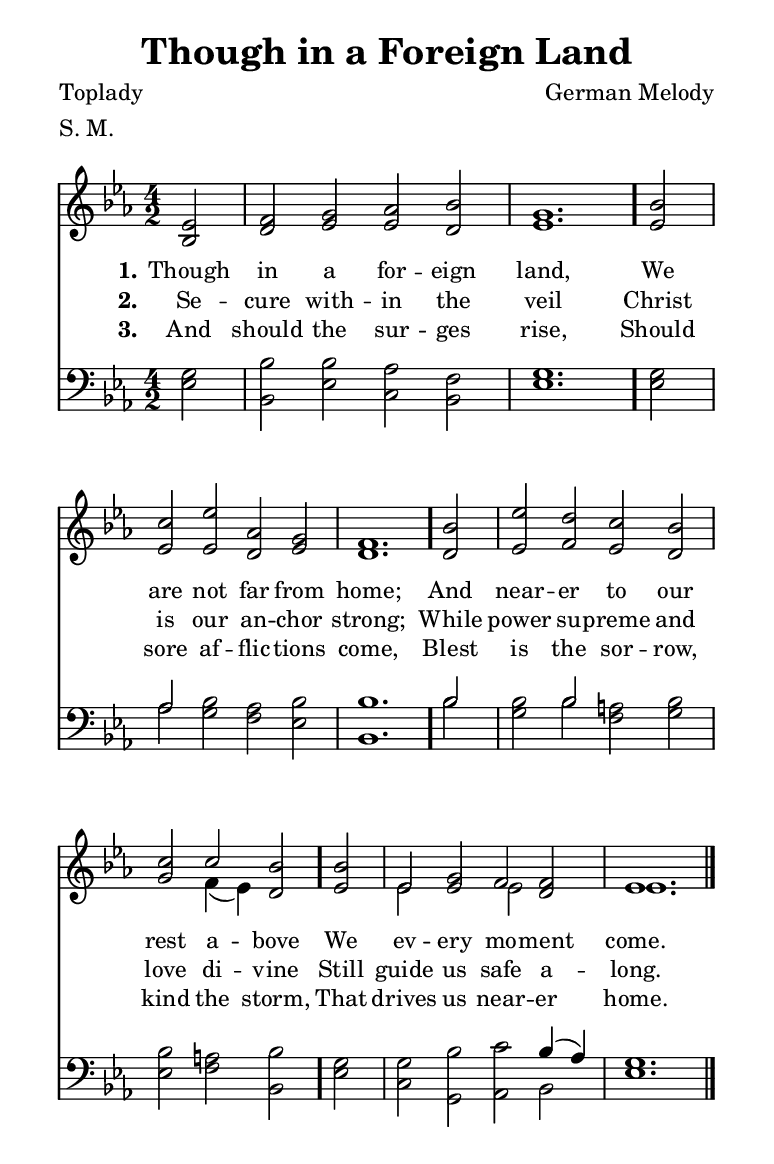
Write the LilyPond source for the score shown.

\include "common/global.ily"
\paper {
  \include "common/paper.ily"
  ragged-last-bottom = ##t
  systems-per-page = ##f
  system-system-spacing.padding = 3
  system-system-spacing.basic-distance = 3
  score-markup-spacing.padding = 3
  score-markup-spacing.basic-distance = 3
}

\header{
  hymnnumber = "160"
  title = "Though in a Foreign Land"
  tunename = "Franconia"
  meter = "S. M."
  poet = "Toplady"
  composer = "German Melody"
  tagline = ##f
}

global = {
  \include "common/overrides.ily"
  \override Staff.TimeSignature.style = #'numbered
  \time 4/2
  \override Score.MetronomeMark.transparent = ##t % hide all fermata changes too
  \tempo 2=80
  \key ees \major
  \partial 2
  \autoBeamOff
}

notesSoprano = {
\global
\relative c' {

  ees2 | f g aes bes | g1.
  bes2 | c ees aes, g | f1.
  bes2 | ees d c bes | c c bes
  bes2 | ees, g f f | ees1.

  \bar "|."

}
}

notesAlto = {
\global
\relative e' {

  bes2 | d ees ees d | ees1.
  ees2 | ees ees d ees | d1.
  d2 | ees f ees d | g f4( ees) d2
  ees2 | ees ees ees d | ees1.

}
}

notesTenor = {
\global
\relative a {

  g2 | bes bes aes f | g1.
  g2 | aes bes aes bes | bes1.
  bes2 | bes bes a bes | bes a bes
  g2 | g bes c bes4( aes) | g1.

}
}

notesBass = {
\global
\relative f {

  ees2 | bes ees c bes | ees1.
  ees2 | aes g f ees | bes1.
  bes'2 | g bes f g | ees f bes,
  ees2 | c g aes bes | ees1.

}
}

wordsA = \lyricmode {
\set stanza = "1."

Though in a for -- eign land, \bar "."
We are not far from home; \bar "." \eogbreak
And near -- er to our rest a -- bove \bar "."
We ev -- ery mo -- ment come. \bar "."

}

wordsB = \lyricmode {
\set stanza = "2."

Se -- cure with -- in the veil
Christ is our an -- chor strong;
While power su -- preme and love di -- vine
Still guide us safe a -- long.

}

wordsC = \lyricmode {
\set stanza = "3."

And should the sur -- ges rise,
Should sore af -- flic -- tions come,
Blest is the sor -- row, kind the storm,
That drives us near -- er home.

}

wordsD = \markuplist {

\line { God’s grace will to the end }
\line { { \hspace #2 } Clearer and brighter shine; }
\line { Nor present things, nor things to come, }
\line { { \hspace #2 } Can change His love divine. }

}

wordsE = \markuplist {

\line { Soon shall our pains and fears }
\line { { \hspace #2 } Forever pass away; }
\line { For we shall soon the Saviour see }
\line { { \hspace #2 } In everlasting day. }

}

\score {
  \context ChoirStaff <<
    \context Staff = upper <<
      \set Staff.autoBeaming = ##f
      \set ChoirStaff.systemStartDelimiter = #'SystemStartBar
      \set ChoirStaff.printPartCombineTexts = ##f
      \partcombine #'(2 . 11) \notesSoprano \notesAlto
      \context NullVoice = sopranos { \voiceOne << \notesSoprano >> }
      \context Lyrics = one   \lyricsto sopranos \wordsA
      \context Lyrics = two   \lyricsto sopranos \wordsB
      \context Lyrics = three \lyricsto sopranos \wordsC
    >>
    \context Staff = men <<
      \set Staff.autoBeaming = ##f
      \clef bass
      \set ChoirStaff.printPartCombineTexts = ##f
      \partcombine #'(2 . 11) \notesTenor \notesBass
    >>
  >>
  \layout {
    \include "common/layout.ily"
  }
  #(cond ((ly:get-option 'eog-midi-permitted) #{ \midi{
    \include "common/midi.ily"
  } #}))
}

\markup { \fill-line { \vcenter \column {
  \vspace #1
  \line{ \bold 4 \column { \wordsD } } \combine \null \vspace #0.4
  \line{ \bold 5 \column { \wordsE } } \combine \null \vspace #0.4
  \vspace #1
} } }

\noPageBreak

\markup { \fill-line { \lower #4 \line { Alternate tune: No. 121. } } }

\version "2.19.49"  % necessary for upgrading to future LilyPond versions.

% vi:set et ts=2 sw=2 ai nocindent syntax=lilypond:
